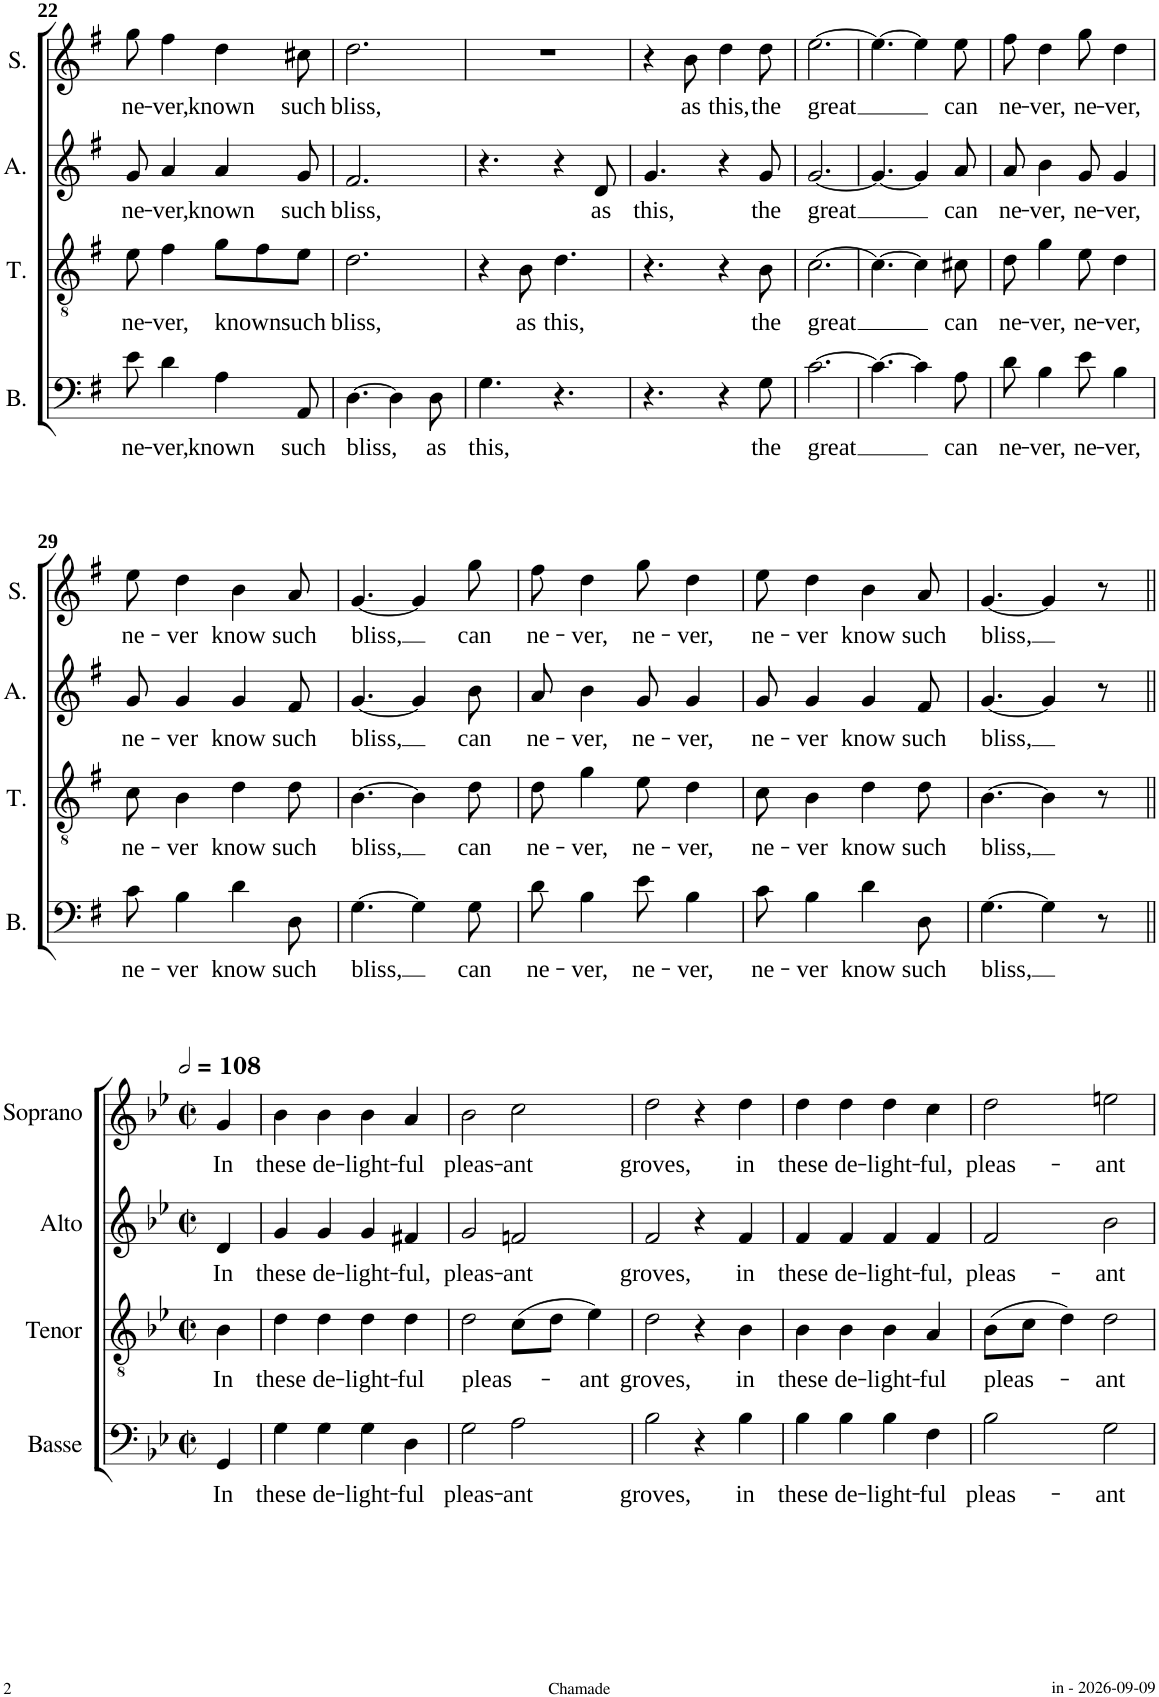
**kern	**text	**kern	**text	**kern	**text	**kern	**text
*part4	*part4	*part3	*part3	*part2	*part2	*part1	*part1
*staff4	*staff4	*staff3	*staff3	*staff2	*staff2	*staff1	*staff1
*I"Basse	*	*I"Tenor	*	*I"Alto	*	*I"Soprano	*
*I'B.	*	*I'T.	*	*I'A.	*	*I'S.	*
!!LO:PB:g=z
*clefF4	*	*clefGv2	*	*clefG2	*	*clefG2	*
*k[f#]	*	*k[f#]	*	*k[f#]	*	*k[f#]	*
*M6/8	*	*M6/8	*	*M6/8	*	*M6/8	*
=22	=22	=22	=22	=22	=22	=22	=22
!	!LO:LY:b	!	!LO:LY:b	!	!LO:LY:b	!	!LO:LY:b
8e\	ne-	8e\	ne-	8g/	ne-	8gg\	ne-
!	!LO:LY:b	!	!LO:LY:b	!	!LO:LY:b	!	!LO:LY:b
4d\	-ver,	4f#\	-ver,	4a/	-ver,	4ff#\	-ver,
!	!LO:LY:b	!	!LO:LY:b	!	!LO:LY:b	!	!LO:LY:b
4A\	known	8g\L	known	4a/	known	4dd\	known
.	.	8f#\	.	.	.	.	.
!	!LO:LY:b	!	!LO:LY:b	!	!LO:LY:b	!	!LO:LY:b
8AA/	such	8e\J	such	8g/	such	8cc#X\	such
=23	=23	=23	=23	=23	=23	=23	=23
!	!LO:LY:b	!	!LO:LY:b	!	!LO:LY:b	!	!LO:LY:b
[4.D\	bliss,	2.d\	bliss,	2.f#/	bliss,	2.dd\	bliss,
4D\]	.	.	.	.	.	.	.
!	!LO:LY:b	!	!	!	!	!	!
8D\	as	.	.	.	.	.	.
=24	=24	=24	=24	=24	=24	=24	=24
!	!LO:LY:b	!	!	!	!	!	!
4.G\	this,	4r	.	4.r	.	2.r	.
!	!	!	!LO:LY:b	!	!	!	!
.	.	8B\	as	.	.	.	.
!	!	!	!LO:LY:b	!	!	!	!
4.r	.	4.d\	this,	4r	.	.	.
!	!	!	!	!	!LO:LY:b	!	!
.	.	.	.	8d/	as	.	.
=25	=25	=25	=25	=25	=25	=25	=25
!	!	!	!	!	!LO:LY:b	!	!
4.r	.	4.r	.	4.g/	this,	4r	.
!	!	!	!	!	!	!	!LO:LY:b
.	.	.	.	.	.	8b\	as
!	!	!	!	!	!	!	!LO:LY:b
4r	.	4r	.	4r	.	4dd\	this,
!	!LO:LY:b	!	!LO:LY:b	!	!LO:LY:b	!	!LO:LY:b
8G\	the	8B\	the	8g/	the	8dd\	the
=26	=26	=26	=26	=26	=26	=26	=26
!	!LO:LY:b	!	!LO:LY:b	!	!LO:LY:b	!	!LO:LY:b
[2.c\	-great	[2.c\	-great	[2.g/	-great	[2.ee\	-great
=27	=27	=27	=27	=27	=27	=27	=27
4.c\_	.	4.c\_	.	4.g/_	.	4.ee\_	.
4c\]	.	4c\]	.	4g/]	.	4ee\]	.
!	!LO:LY:b	!	!LO:LY:b	!	!LO:LY:b	!	!LO:LY:b
8A\	can	8c#X\	can	8a/	can	8ee\	can
=28	=28	=28	=28	=28	=28	=28	=28
!	!LO:LY:b	!	!LO:LY:b	!	!LO:LY:b	!	!LO:LY:b
8d\	ne-	8d\	ne-	8a/	ne-	8ff#\	ne-
!	!LO:LY:b	!	!LO:LY:b	!	!LO:LY:b	!	!LO:LY:b
4B\	-ver,	4g\	-ver,	4b\	-ver,	4dd\	-ver,
!	!LO:LY:b	!	!LO:LY:b	!	!LO:LY:b	!	!LO:LY:b
8e\	ne-	8e\	ne-	8g/	ne-	8gg\	ne-
!	!LO:LY:b	!	!LO:LY:b	!	!LO:LY:b	!	!LO:LY:b
4B\	-ver,	4d\	-ver,	4g/	-ver,	4dd\	-ver,
!!LO:LB:g=z
=29	=29	=29	=29	=29	=29	=29	=29
!	!LO:LY:b	!	!LO:LY:b	!	!LO:LY:b	!	!LO:LY:b
8c\	ne-	8c\	ne-	8g/	ne-	8ee\	ne-
!	!LO:LY:b	!	!LO:LY:b	!	!LO:LY:b	!	!LO:LY:b
4B\	-ver	4B\	-ver	4g/	-ver	4dd\	-ver
!	!LO:LY:b	!	!LO:LY:b	!	!LO:LY:b	!	!LO:LY:b
4d\	know	4d\	know	4g/	know	4b\	know
!	!LO:LY:b	!	!LO:LY:b	!	!LO:LY:b	!	!LO:LY:b
8D\	such	8d\	such	8f#/	such	8a/	such
=30	=30	=30	=30	=30	=30	=30	=30
!	!LO:LY:b	!	!LO:LY:b	!	!LO:LY:b	!	!LO:LY:b
[4.G\	bliss,	[4.B\	bliss,	[4.g/	bliss,	[4.g/	bliss,
4G\]	.	4B\]	.	4g/]	.	4g/]	.
!	!LO:LY:b	!	!LO:LY:b	!	!LO:LY:b	!	!LO:LY:b
8G\	can	8d\	can	8b\	can	8gg\	can
=31	=31	=31	=31	=31	=31	=31	=31
!	!LO:LY:b	!	!LO:LY:b	!	!LO:LY:b	!	!LO:LY:b
8d\	ne-	8d\	ne-	8a/	ne-	8ff#\	ne-
!	!LO:LY:b	!	!LO:LY:b	!	!LO:LY:b	!	!LO:LY:b
4B\	-ver,	4g\	-ver,	4b\	-ver,	4dd\	-ver,
!	!LO:LY:b	!	!LO:LY:b	!	!LO:LY:b	!	!LO:LY:b
8e\	ne-	8e\	ne-	8g/	ne-	8gg\	ne-
!	!LO:LY:b	!	!LO:LY:b	!	!LO:LY:b	!	!LO:LY:b
4B\	-ver,	4d\	-ver,	4g/	-ver,	4dd\	-ver,
=32	=32	=32	=32	=32	=32	=32	=32
!	!LO:LY:b	!	!LO:LY:b	!	!LO:LY:b	!	!LO:LY:b
8c\	ne-	8c\	ne-	8g/	ne-	8ee\	ne-
!	!LO:LY:b	!	!LO:LY:b	!	!LO:LY:b	!	!LO:LY:b
4B\	-ver	4B\	-ver	4g/	-ver	4dd\	-ver
!	!LO:LY:b	!	!LO:LY:b	!	!LO:LY:b	!	!LO:LY:b
4d\	know	4d\	know	4g/	know	4b\	know
!	!LO:LY:b	!	!LO:LY:b	!	!LO:LY:b	!	!LO:LY:b
8D\	such	8d\	such	8f#/	such	8a/	such
=33	=33	=33	=33	=33	=33	=33	=33
!	!LO:LY:b	!	!LO:LY:b	!	!LO:LY:b	!	!LO:LY:b
[4.G\	bliss,	[4.B\	bliss,	[4.g/	bliss,	[4.g/	bliss,
4G\]	.	4B\]	.	4g/]	.	4g/]	.
8r	.	8r	.	8r	.	8r	.
!!LO:LB:g=z
=||	=||	=||	=||	=||	=||	=||	=||
*k[b-e-]	*	*k[b-e-]	*	*k[b-e-]	*	*k[b-e-]	*
*M2/2	*	*M2/2	*	*M2/2	*	*M2/2	*
*met(c|)	*	*met(c|)	*	*met(c|)	*	*met(c|)	*
*	*	*	*	*	*	*MM216	*
!	!LO:LY:b	!	!LO:LY:b	!	!LO:LY:b	!	!LO:LY:b
4GG/	In	4B-\	In	4d/	In	4g/	In
=1	=1	=1	=1	=1	=1	=1	=1
!	!LO:LY:b	!	!LO:LY:b	!	!LO:LY:b	!	!LO:LY:b
4G\	these	4d\	these	4g/	these	4b-\	these
!	!LO:LY:b	!	!LO:LY:b	!	!LO:LY:b	!	!LO:LY:b
4G\	de-	4d\	de-	4g/	de-	4b-\	de-
!	!LO:LY:b	!	!LO:LY:b	!	!LO:LY:b	!	!LO:LY:b
4G\	-light-	4d\	-light-	4g/	-light-	4b-\	-light-
!	!LO:LY:b	!	!LO:LY:b	!	!LO:LY:b	!	!LO:LY:b
4D\	-ful	4d\	-ful	4f#X/	-ful,	4a/	-ful
=2	=2	=2	=2	=2	=2	=2	=2
!	!LO:LY:b	!	!LO:LY:b	!	!LO:LY:b	!	!LO:LY:b
2G\	pleas-	2d\	pleas-	2g/	pleas-	2b-\	pleas-
!	!LO:LY:b	!	!	!	!LO:LY:b	!	!LO:LY:b
2A\	-ant	(8c\L	.	2fn/	-ant	2cc\	-ant
.	.	8d\J	.	.	.	.	.
!	!	!	!LO:LY:b	!	!	!	!
.	.	4e-\)	-ant	.	.	.	.
=3	=3	=3	=3	=3	=3	=3	=3
!	!LO:LY:b	!	!LO:LY:b	!	!LO:LY:b	!	!LO:LY:b
2B-\	groves,	2d\	groves,	2f/	groves,	2dd\	groves,
4r	.	4r	.	4r	.	4r	.
!	!LO:LY:b	!	!LO:LY:b	!	!LO:LY:b	!	!LO:LY:b
4B-\	in	4B-\	in	4f/	in	4dd\	in
=4	=4	=4	=4	=4	=4	=4	=4
!	!LO:LY:b	!	!LO:LY:b	!	!LO:LY:b	!	!LO:LY:b
4B-\	these	4B-\	these	4f/	these	4dd\	these
!	!LO:LY:b	!	!LO:LY:b	!	!LO:LY:b	!	!LO:LY:b
4B-\	de-	4B-\	de-	4f/	de-	4dd\	de-
!	!LO:LY:b	!	!LO:LY:b	!	!LO:LY:b	!	!LO:LY:b
4B-\	-light-	4B-\	-light-	4f/	-light-	4dd\	-light-
!	!LO:LY:b	!	!LO:LY:b	!	!LO:LY:b	!	!LO:LY:b
4F\	-ful	4A/	-ful	4f/	-ful,	4cc\	-ful,
=5	=5	=5	=5	=5	=5	=5	=5
!	!LO:LY:b	!	!LO:LY:b	!	!LO:LY:b	!	!LO:LY:b
2B-\	pleas-	(8B-\L	pleas-	2f/	pleas-	2dd\	pleas-
.	.	8c\J	.	.	.	.	.
.	.	4d\)	.	.	.	.	.
!	!LO:LY:b	!	!LO:LY:b	!	!LO:LY:b	!	!LO:LY:b
2G\	-ant	2d\	-ant	2b-\	-ant	2een\	-ant
=	=	=	=	=	=	=	=
*-	*-	*-	*-	*-	*-	*-	*-
